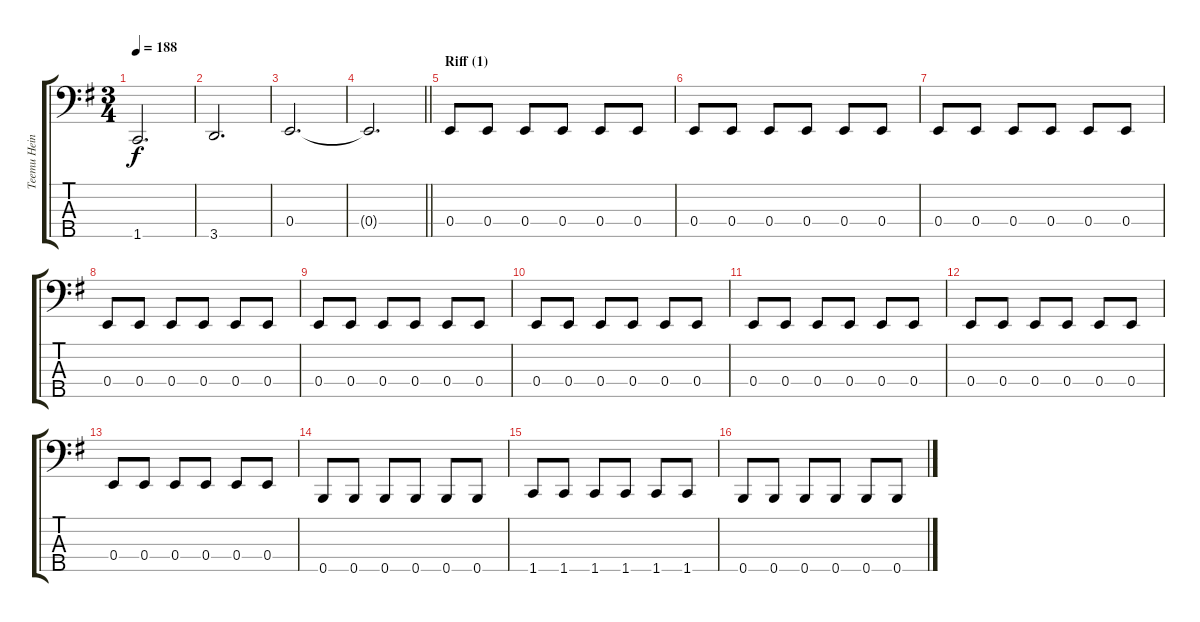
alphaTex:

\track ("Teemu Heinola (bass)" "Teemu Hein") {instrument electricbasspick}
\staff {score tabs}
\tuning (G2 D2 A1 E1 B0) {hide}
\ts (3 4)
\tempo 188
\clef f4
\ks eminor
1.5.2{d dy f} |
3.5.2{d} |
0.4.2{d} |
\barLineRight lightlight
0.4{t}.2{d} |
\section ("" "Riff (1)")
0.4.8 0.4.8 0.4.8 0.4.8 0.4.8 0.4.8 |
0.4.8 0.4.8 0.4.8 0.4.8 0.4.8 0.4.8 |
0.4.8 0.4.8 0.4.8 0.4.8 0.4.8 0.4.8 |
0.4.8 0.4.8 0.4.8 0.4.8 0.4.8 0.4.8 |
0.4.8 0.4.8 0.4.8 0.4.8 0.4.8 0.4.8 |
0.4.8 0.4.8 0.4.8 0.4.8 0.4.8 0.4.8 |
0.4.8 0.4.8 0.4.8 0.4.8 0.4.8 0.4.8 |
0.4.8 0.4.8 0.4.8 0.4.8 0.4.8 0.4.8 |
0.4.8 0.4.8 0.4.8 0.4.8 0.4.8 0.4.8 |
0.5.8 0.5.8 0.5.8 0.5.8 0.5.8 0.5.8 |
1.5.8 1.5.8 1.5.8 1.5.8 1.5.8 1.5.8 |
0.5.8 0.5.8 0.5.8 0.5.8 0.5.8 0.5.8
